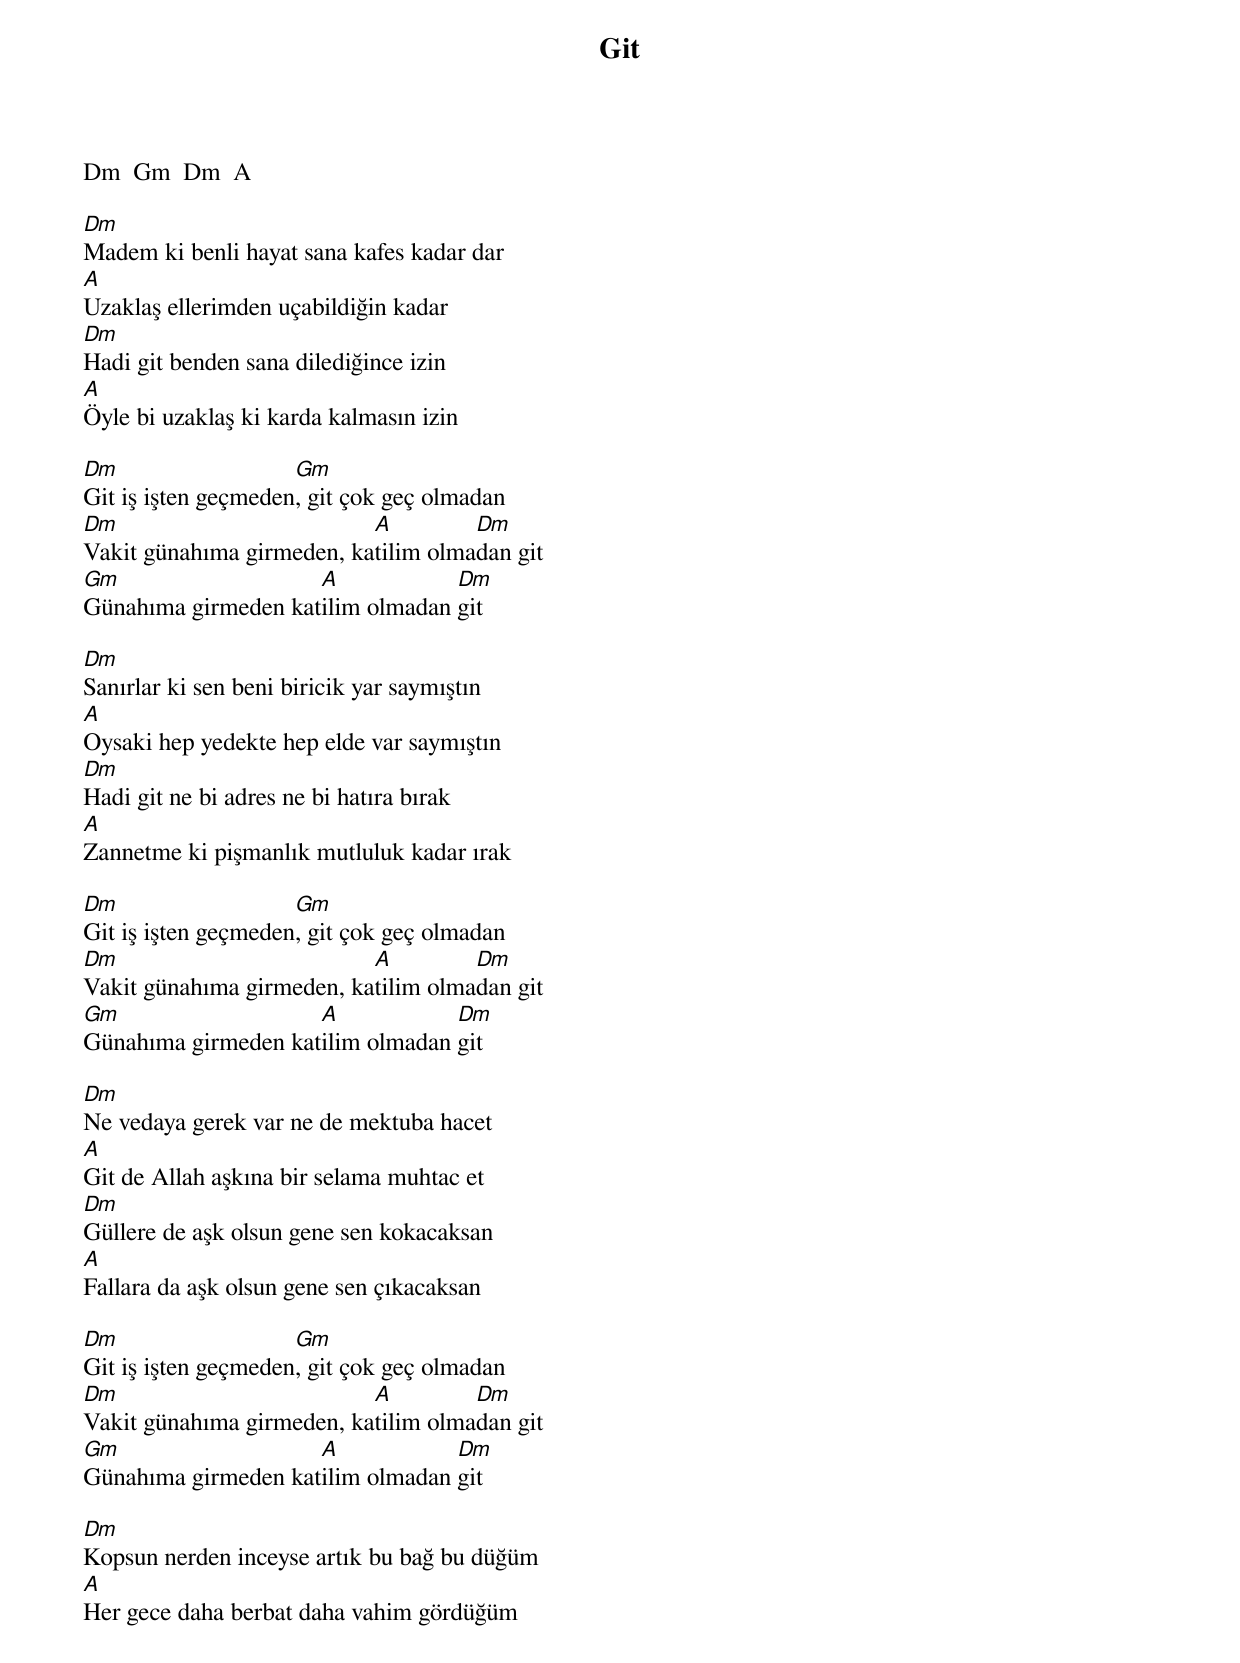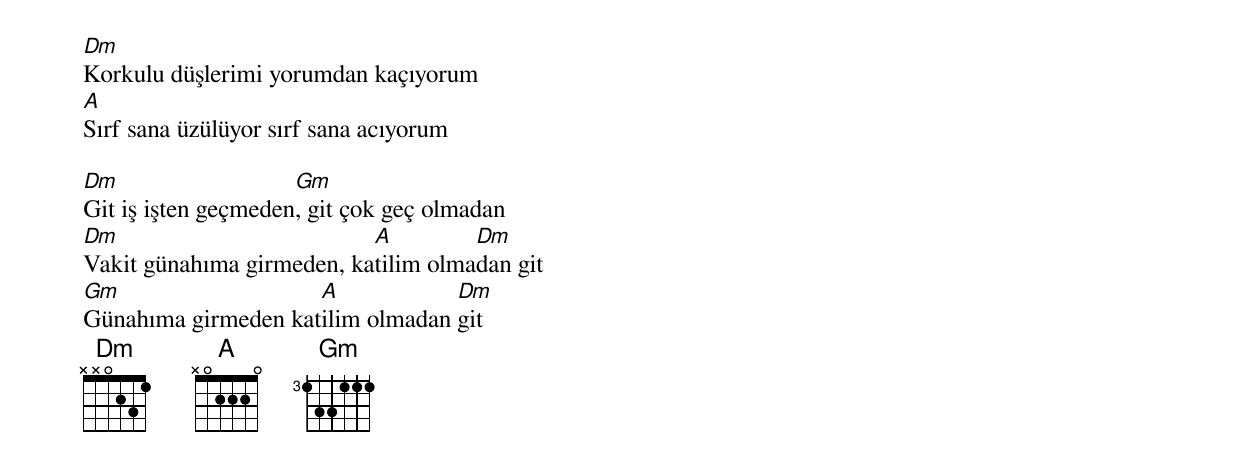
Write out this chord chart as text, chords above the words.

{title: Git}
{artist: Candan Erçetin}

Dm  Gm  Dm  A

Dm
Madem ki benli hayat sana kafes kadar dar
A
Uzaklaş ellerimden uçabildiğin kadar
Dm
Hadi git benden sana dilediğince izin
A
Öyle bi uzaklaş ki karda kalmasın izin

Dm                   Gm
Git iş işten geçmeden, git çok geç olmadan
Dm                         A         Dm
Vakit günahıma girmeden, katilim olmadan git
Gm                   A            Dm
Günahıma girmeden katilim olmadan git

Dm
Sanırlar ki sen beni biricik yar saymıştın
A
Oysaki hep yedekte hep elde var saymıştın
Dm
Hadi git ne bi adres ne bi hatıra bırak
A
Zannetme ki pişmanlık mutluluk kadar ırak

Dm                   Gm
Git iş işten geçmeden, git çok geç olmadan
Dm                         A         Dm
Vakit günahıma girmeden, katilim olmadan git
Gm                   A            Dm
Günahıma girmeden katilim olmadan git

Dm
Ne vedaya gerek var ne de mektuba hacet
A
Git de Allah aşkına bir selama muhtac et
Dm
Güllere de aşk olsun gene sen kokacaksan
A
Fallara da aşk olsun gene sen çıkacaksan

Dm                   Gm
Git iş işten geçmeden, git çok geç olmadan
Dm                         A         Dm
Vakit günahıma girmeden, katilim olmadan git
Gm                   A            Dm
Günahıma girmeden katilim olmadan git

Dm
Kopsun nerden inceyse artık bu bağ bu düğüm
A
Her gece daha berbat daha vahim gördüğüm
Dm
Korkulu düşlerimi yorumdan kaçıyorum
A
Sırf sana üzülüyor sırf sana acıyorum

Dm                   Gm
Git iş işten geçmeden, git çok geç olmadan
Dm                         A         Dm
Vakit günahıma girmeden, katilim olmadan git
Gm                   A            Dm
Günahıma girmeden katilim olmadan git
